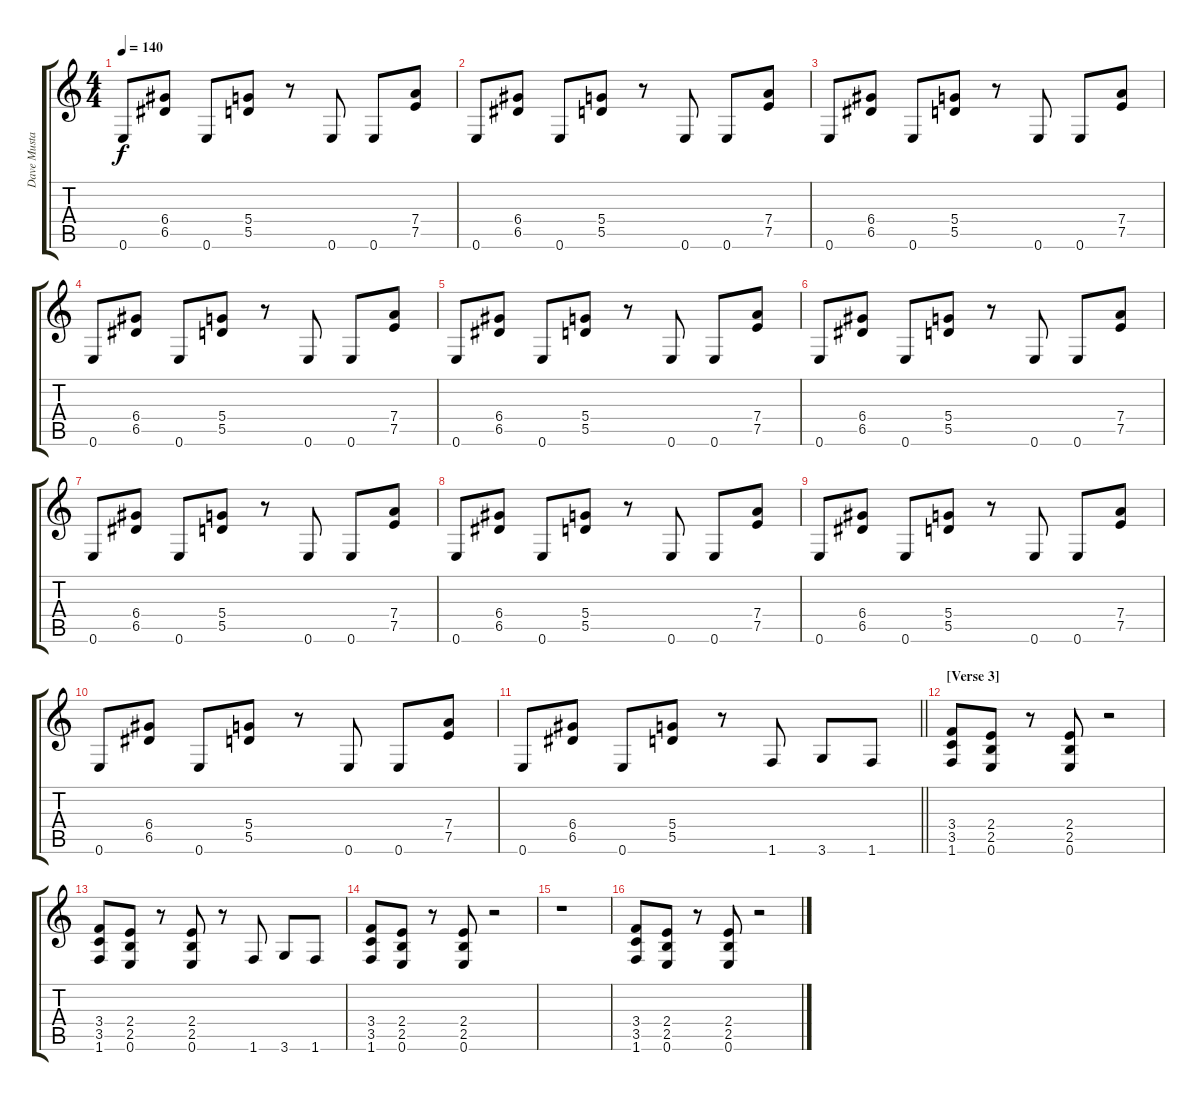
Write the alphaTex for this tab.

\track ("Dave Mustaine" "Dave Musta") {instrument distortionguitar}
\staff {score tabs}
\tuning (E4 B3 G3 D3 A2 E2) {hide}
\ts (4 4)
\tempo 140
\clef g2
\ks c
0.6.8{dy f} (6.4 6.5).8 0.6.8 (5.4 5.5).8 r.8 0.6.8 0.6.8 (7.4 7.5).8 |
0.6.8 (6.4 6.5).8 0.6.8 (5.4 5.5).8 r.8 0.6.8 0.6.8 (7.4 7.5).8 |
0.6.8 (6.4 6.5).8 0.6.8 (5.4 5.5).8 r.8 0.6.8 0.6.8 (7.4 7.5).8 |
0.6.8 (6.4 6.5).8 0.6.8 (5.4 5.5).8 r.8 0.6.8 0.6.8 (7.4 7.5).8 |
0.6.8 (6.4 6.5).8 0.6.8 (5.4 5.5).8 r.8 0.6.8 0.6.8 (7.4 7.5).8 |
0.6.8 (6.4 6.5).8 0.6.8 (5.4 5.5).8 r.8 0.6.8 0.6.8 (7.4 7.5).8 |
0.6.8 (6.4 6.5).8 0.6.8 (5.4 5.5).8 r.8 0.6.8 0.6.8 (7.4 7.5).8 |
0.6.8 (6.4 6.5).8 0.6.8 (5.4 5.5).8 r.8 0.6.8 0.6.8 (7.4 7.5).8 |
0.6.8 (6.4 6.5).8 0.6.8 (5.4 5.5).8 r.8 0.6.8 0.6.8 (7.4 7.5).8 |
0.6.8 (6.4 6.5).8 0.6.8 (5.4 5.5).8 r.8 0.6.8 0.6.8 (7.4 7.5).8 |
\barLineRight lightlight
0.6.8 (6.4 6.5).8 0.6.8 (5.4 5.5).8 r.8 1.6.8 3.6.8 1.6.8 |
\section ("" "[Verse 3]")
(3.4 3.5 1.6).8 (2.4 2.5 0.6).8 r.8 (2.4 2.5 0.6).8 r.2 |
(3.4 3.5 1.6).8 (2.4 2.5 0.6).8 r.8 (2.4 2.5 0.6).8 r.8 1.6.8 3.6.8 1.6.8 |
(3.4 3.5 1.6).8 (2.4 2.5 0.6).8 r.8 (2.4 2.5 0.6).8 r.2 |
r.1 |
(3.4 3.5 1.6).8 (2.4 2.5 0.6).8 r.8 (2.4 2.5 0.6).8 r.2
